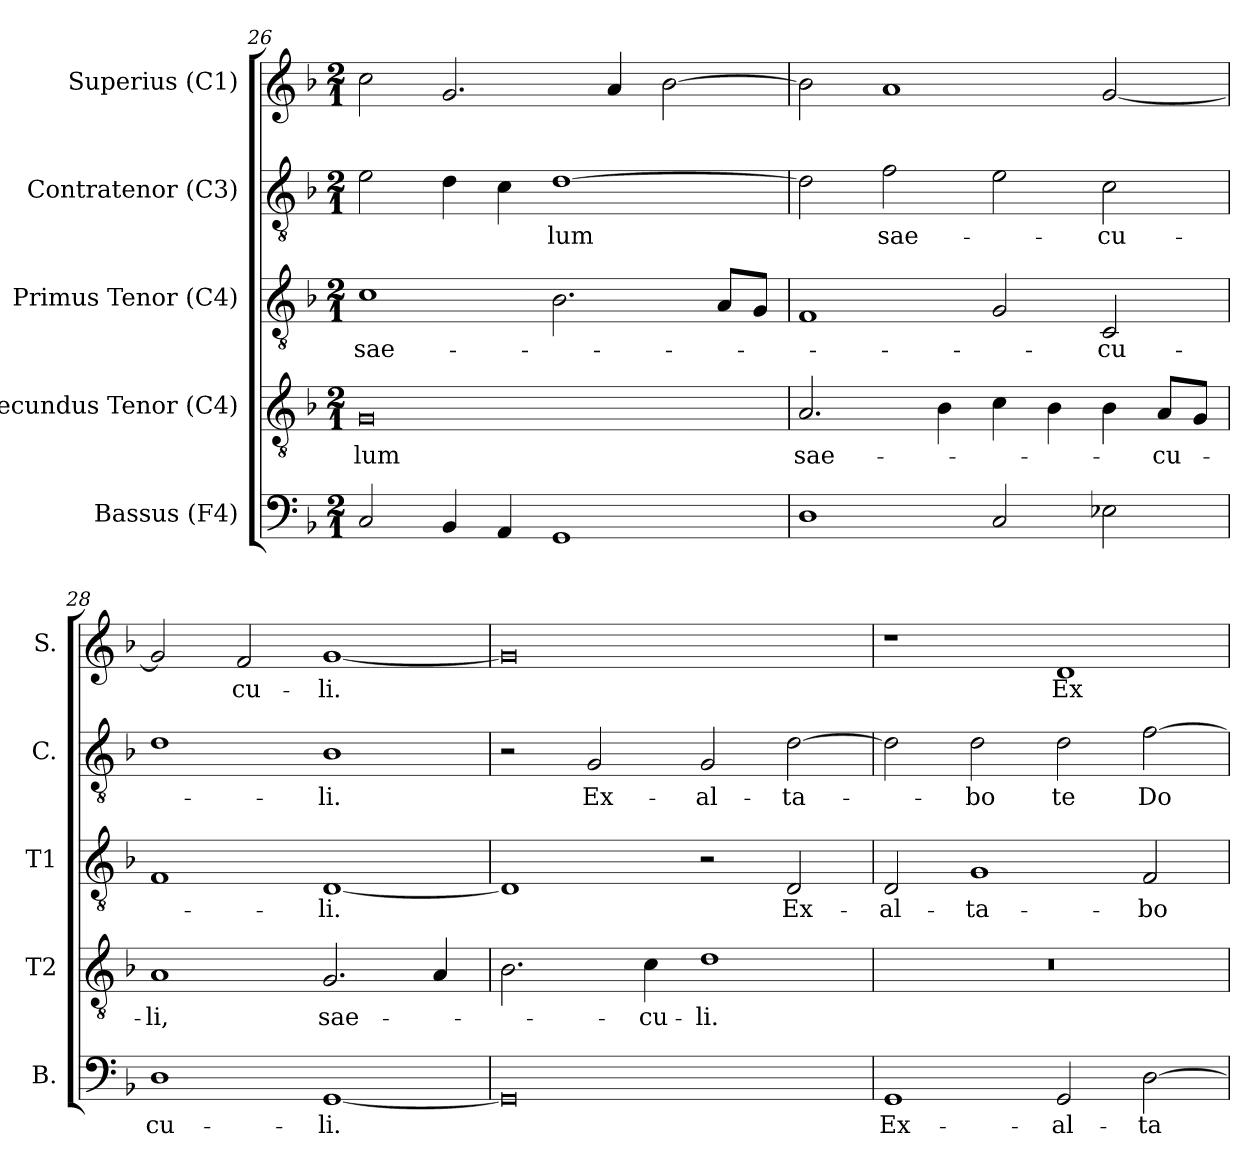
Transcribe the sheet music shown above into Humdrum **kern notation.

**kern	**text	**kern	**text	**kern	**text	**kern	**text	**kern	**text
*part5	*part5	*part4	*part4	*part3	*part3	*part2	*part2	*part1	*part1
*staff5	*staff5	*staff4	*staff4	*staff3	*staff3	*staff2	*staff2	*staff1	*staff1
*I"Bassus (F4)	*	*I"Secundus Tenor (C4)	*	*I"Primus Tenor (C4)	*	*I"Contratenor (C3)	*	*I"Superius (C1)	*
*I'B.	*	*I'T2	*	*I'T1	*	*I'C.	*	*I'S.	*
*clefF4	*	*clefGv2	*	*clefGv2	*	*clefGv2	*	*clefG2	*
*	*	*ITrd7c12	*	*ITrd7c12	*	*	*	*	*
*k[b-]	*	*k[b-]	*	*k[b-]	*	*k[b-]	*	*k[b-]	*
*F:	*	*F:	*	*F:	*	*F:	*	*F:	*
*M2/1	*	*M2/1	*	*M2/1	*	*M2/1	*	*M2/1	*
=26	=26	=26	=26	=26	=26	=26	=26	=26	=26
!	!	!	!LO:LY:b:color=#000000	!	!	!	!	!	!
!	!	!	!	!	!LO:LY:b:color=#000000	!	!	!	!
2Ci/	.	0GGi	-lum	1Ci	sae-	2ei\	.	2cci\	.
4BB-i/	.	.	.	.	.	4di\	.	2.gi/	.
4AAi/	.	.	.	.	.	4ci\	.	.	.
!	!	!	!	!	!	!	!LO:LY:b:color=#000000	!	!
1GGi	.	.	.	2.BB-i\	.	[1di	-lum	.	.
.	.	.	.	.	.	.	.	4ai/	.
.	.	.	.	.	.	.	.	[2b-i\	.
.	.	.	.	8AAi/L	.	.	.	.	.
.	.	.	.	8GGi/J	.	.	.	.	.
=27	=27	=27	=27	=27	=27	=27	=27	=27	=27
!	!	!	!LO:LY:b:color=#000000	!	!	!	!	!	!
1Di	.	2.AAi/	sae-	1FFi	.	2di\]	.	2b-i\]	.
!	!	!	!	!	!	!	!LO:LY:b:color=#000000	!	!
.	.	.	.	.	.	2fi\	sae-	1ai	.
.	.	4BB-i\	.	.	.	.	.	.	.
2Ci/	.	4Ci\	.	2GGi/	.	2ei\	.	.	.
.	.	4BB-i\	.	.	.	.	.	.	.
!	!	!	!	!	!LO:LY:b:color=#000000	!	!	!	!
!	!	!	!	!	!	!	!LO:LY:b:color=#000000	!	!
2E-i\	.	4BB-i\	.	2CCi/	-cu-	2ci\	-cu-	[2gi/	.
!	!	!	!LO:LY:b:color=#000000	!	!	!	!	!	!
.	.	8AAi/L	-cu-	.	.	.	.	.	.
.	.	8GGi/J	.	.	.	.	.	.	.
=28	=28	=28	=28	=28	=28	=28	=28	=28	=28
!	!LO:LY:b:color=#000000	!	!	!	!	!	!	!	!
!	!	!	!LO:LY:b:color=#000000	!	!	!	!	!	!
1Di	-cu-	1AAi	-li,	1FFi	.	1di	.	2gi/]	.
!	!	!	!	!	!	!	!	!	!LO:LY:b:color=#000000
.	.	.	.	.	.	.	.	2fi/	-cu-
!	!LO:LY:b:color=#000000	!	!	!	!	!	!	!	!
!	!	!	!LO:LY:b:color=#000000	!	!	!	!	!	!
!	!	!	!	!	!LO:LY:b:color=#000000	!	!	!	!
!	!	!	!	!	!	!	!LO:LY:b:color=#000000	!	!
!	!	!	!	!	!	!	!	!	!LO:LY:b:color=#000000
[1GGi	-li.	2.GGi/	sae-	[1DDi	-li.	1B-i	-li.	[1gi	-li.
.	.	4AAi/	.	.	.	.	.	.	.
!!LO:LB:g=z
=29	=29	=29	=29	=29	=29	=29	=29	=29	=29
0GGi]	.	2.BB-i\	.	1DDi]	.	2r	.	0gi]	.
!	!	!	!	!	!	!	!LO:LY:b:color=#000000	!	!
.	.	.	.	.	.	2Gi/	Ex-	.	.
!	!	!	!LO:LY:b:color=#000000	!	!	!	!	!	!
.	.	4Ci\	-cu-	.	.	.	.	.	.
!	!	!	!LO:LY:b:color=#000000	!	!	!	!	!	!
!	!	!	!	!	!	!	!LO:LY:b:color=#000000	!	!
.	.	1Di	-li.	2r	.	2Gi/	-al-	.	.
!	!	!	!	!	!LO:LY:b:color=#000000	!	!	!	!
!	!	!	!	!	!	!	!LO:LY:b:color=#000000	!	!
.	.	.	.	2DDi/	Ex-	[2di\	-ta-	.	.
=30	=30	=30	=30	=30	=30	=30	=30	=30	=30
!	!LO:LY:b:color=#000000	!LO:N:vis=1	!	!	!	!	!	!	!
!	!	!	!	!	!LO:LY:b:color=#000000	!	!	!	!
1GGi	Ex-	0r	.	2DDi/	-al-	2di\]	.	1r	.
!	!	!	!	!	!LO:LY:b:color=#000000	!	!	!	!
!	!	!	!	!	!	!	!LO:LY:b:color=#000000	!	!
.	.	.	.	1GGi	-ta-	2di\	-bo	.	.
!	!LO:LY:b:color=#000000	!	!	!	!	!	!	!	!
!	!	!	!	!	!	!	!LO:LY:b:color=#000000	!	!
!	!	!	!	!	!	!	!	!	!LO:LY:b:color=#000000
2GGi/	-al-	.	.	.	.	2di\	te	1di	Ex-
!	!LO:LY:b:color=#000000	!	!	!	!	!	!	!	!
!	!	!	!	!	!LO:LY:b:color=#000000	!	!	!	!
!	!	!	!	!	!	!	!LO:LY:b:color=#000000	!	!
[2Di\	-ta-	.	.	2FFi/	-bo	[2fi\	Do-	.	.
=	=	=	=	=	=	=	=	=	=
*-	*-	*-	*-	*-	*-	*-	*-	*-	*-
